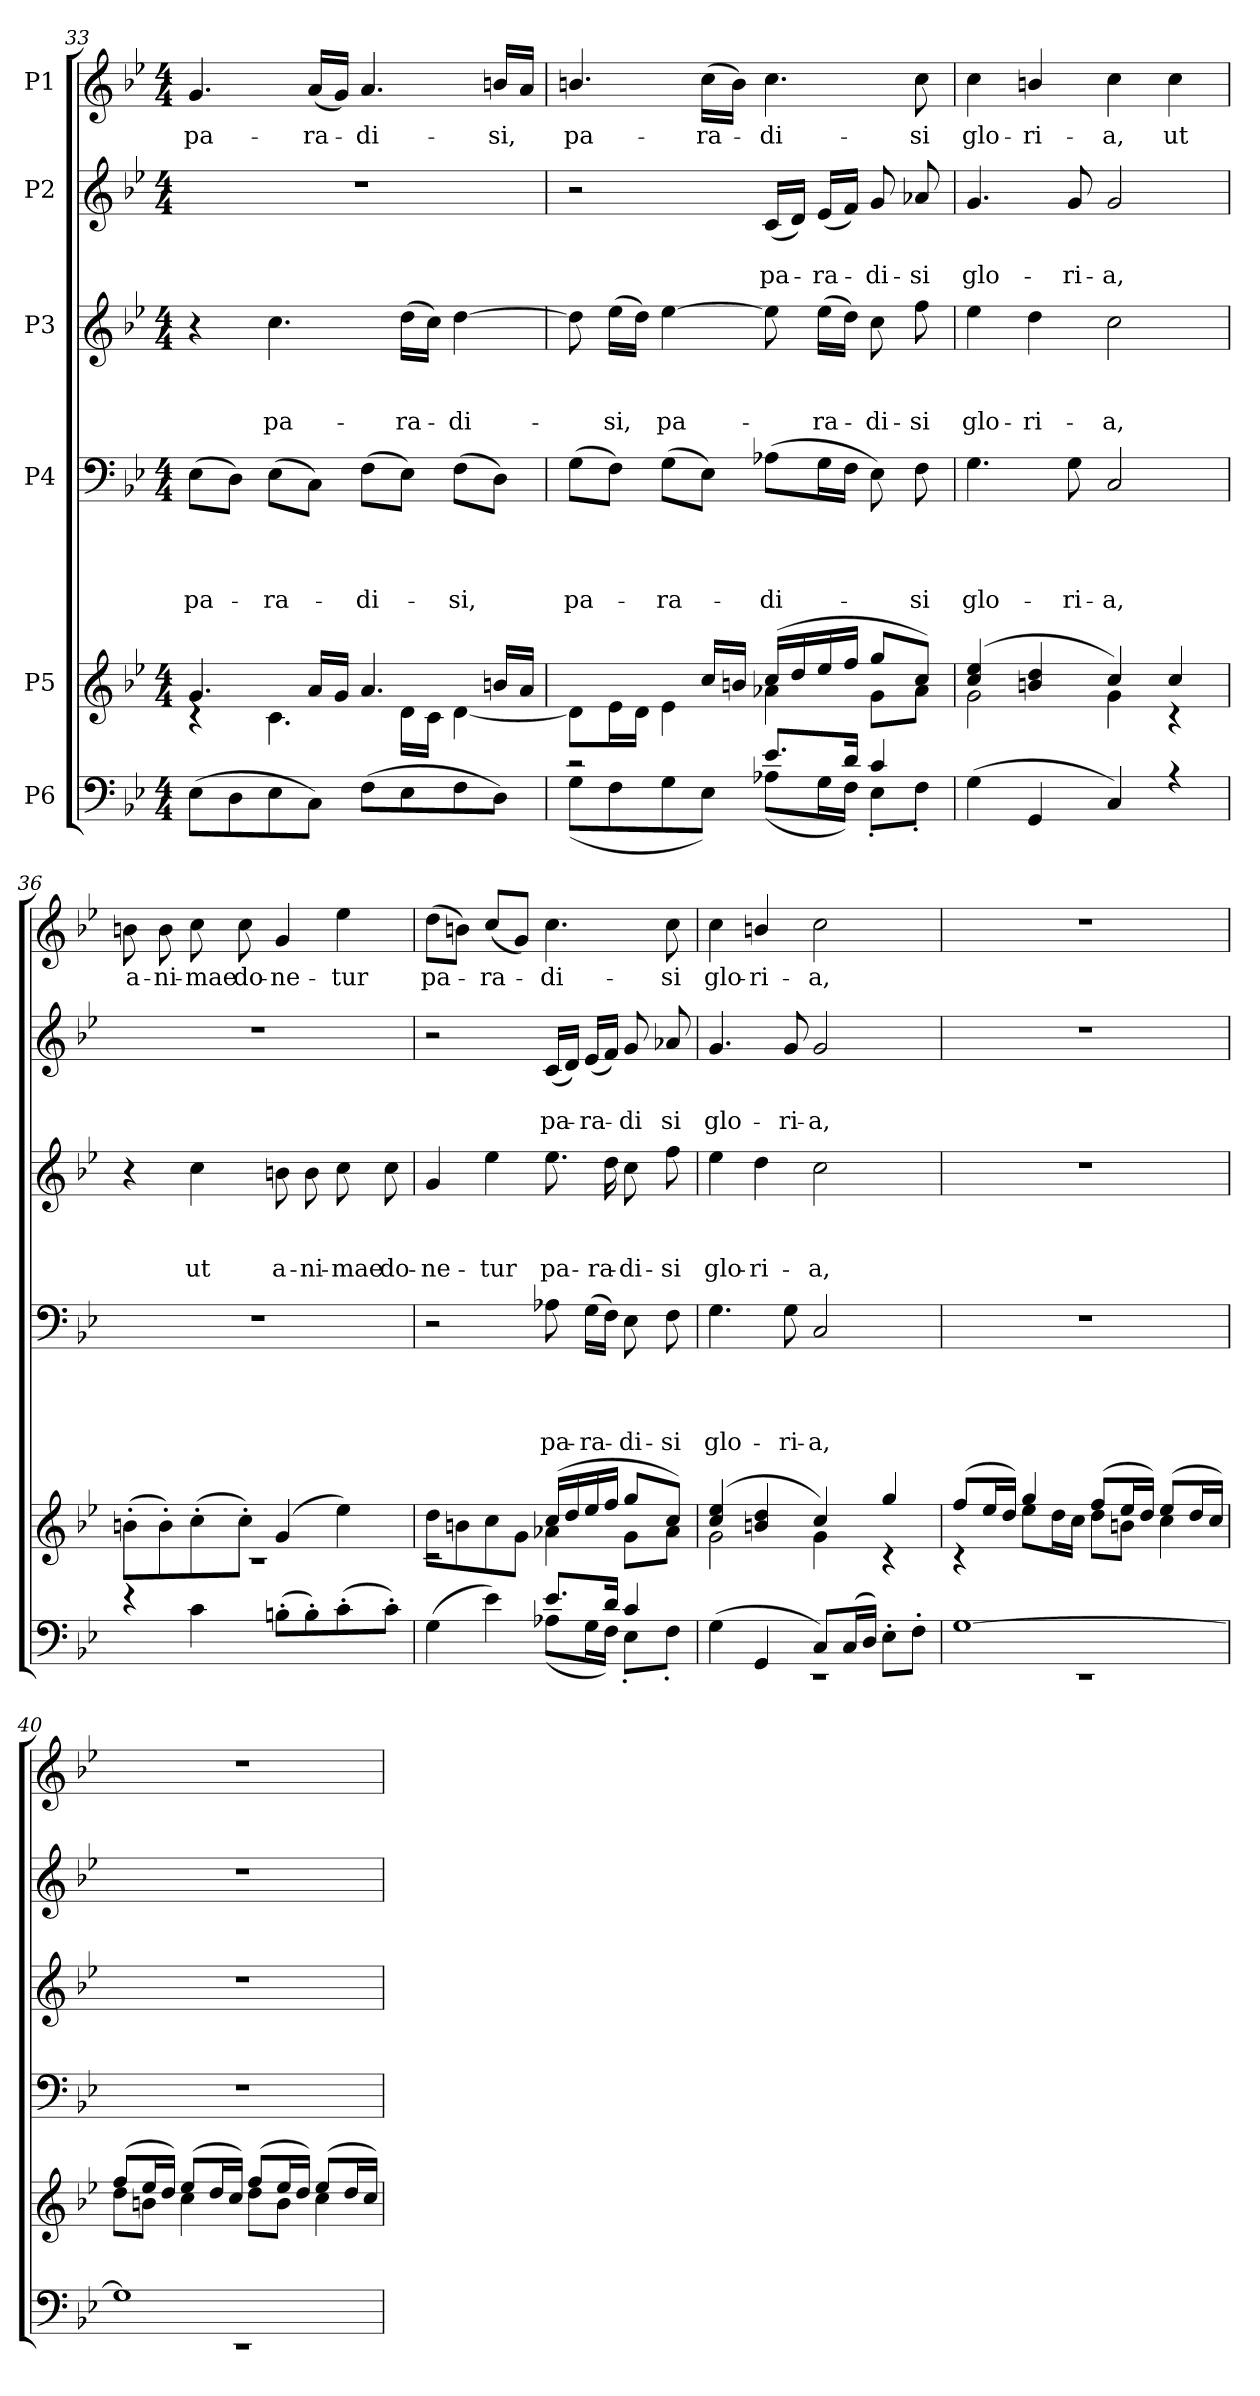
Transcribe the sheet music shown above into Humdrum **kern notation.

**kern	**kern	**kern	**text	**text	**text	**text	**kern	**text	**text	**text	**kern	**text	**text	**kern	**text
*part6	*part5	*part4	*part4	*part4	*part4	*part4	*part3	*part3	*part3	*part3	*part2	*part2	*part2	*part1	*part1
*staff6	*staff5	*staff4	*staff4	*staff4	*staff4	*staff4	*staff3	*staff3	*staff3	*staff3	*staff2	*staff2	*staff2	*staff1	*staff1
*I"P6	*I"P5	*I"P4	*	*	*	*	*I"P3	*	*	*	*I"P2	*	*	*I"P1	*
*clefF4	*clefG2	*clefF4	*	*	*	*	*clefG2	*	*	*	*clefG2	*	*	*clefG2	*
*	*	*	*	*	*	*	*ITrd7c12	*	*	*	*	*	*	*	*
*k[b-e-]	*k[b-e-]	*k[b-e-]	*	*	*	*	*k[b-e-]	*	*	*	*k[b-e-]	*	*	*k[b-e-]	*
*B-:	*B-:	*B-:	*	*	*	*	*B-:	*	*	*	*B-:	*	*	*B-:	*
*M4/4	*M4/4	*M4/4	*	*	*	*	*M4/4	*	*	*	*M4/4	*	*	*M4/4	*
=33	=33	=33	=33	=33	=33	=33	=33	=33	=33	=33	=33	=33	=33	=33	=33
*^	*^	*	*	*	*	*	*	*	*	*	*	*	*	*	*
!	!	!	!	!	!	!	!	!LO:LY:b	!	!	!	!	!	!	!	!	!LO:LY:b
(>8E-\L	1ryy	4.g/	4rc	(>8E-\L	.	.	.	pa-	4r	.	.	.	1r	.	.	4.g/	pa-
8D\	.	.	.	8D\J)	.	.	.	.	.	.	.	.	.	.	.	.	.
!	!	!	!	!	!	!	!	!LO:LY:b	!	!	!	!LO:LY:b	!	!	!	!	!
8E-\	.	.	4.c\	(>8E-\L	.	.	.	-ra-	4.c\	.	.	pa-	.	.	.	.	.
!	!	!	!	!	!	!	!	!	!	!	!	!	!	!	!	!	!LO:LY:b
8C\J)	.	16a/LL	.	8C\J)	.	.	.	.	.	.	.	.	.	.	.	(<16a/LL	-ra-
.	.	16g/JJ	.	.	.	.	.	.	.	.	.	.	.	.	.	16g/JJ)	.
!	!	!	!	!	!	!	!	!LO:LY:b	!	!	!	!	!	!	!	!	!LO:LY:b
(>8F\L	.	4.a/	.	(>8F\L	.	.	.	-di-	.	.	.	.	.	.	.	4.a/	-di-
!	!	!	!	!	!	!	!	!	!	!	!	!LO:LY:b	!	!	!	!	!
8E-\	.	.	16d\LL	8E-\J)	.	.	.	.	(>16d\LL	.	.	-ra-	.	.	.	.	.
.	.	.	16c\JJ	.	.	.	.	.	16c\JJ)	.	.	.	.	.	.	.	.
!	!	!	!	!	!	!	!	!LO:LY:b	!	!	!	!LO:LY:b	!	!	!	!	!
8F\	.	.	[<4d\	(>8F\L	.	.	.	-si,	[>4d\	.	.	-di-	.	.	.	.	.
!	!	!	!	!	!	!	!	!	!	!	!	!	!	!	!	!	!LO:LY:b
8D\J)	.	16bn/LL	.	8D\J)	.	.	.	.	.	.	.	.	.	.	.	16bn/LL	-si,
.	.	16a/JJ	.	.	.	.	.	.	.	.	.	.	.	.	.	16a/JJ	.
=34	=34	=34	=34	=34	=34	=34	=34	=34	=34	=34	=34	=34	=34	=34	=34	=34	=34
!	!	!	!	!	!	!	!	!LO:LY:b	!	!	!	!	!	!	!	!	!LO:LY:b
2rc	(>8G\L	4.ryy	8d\L]	(>8G\L	.	.	.	pa-	8d\]	.	.	.	2r	.	.	4.bn/	pa-
!	!	!	!	!	!	!	!	!	!	!	!	!LO:LY:b	!	!	!	!	!
.	8F\	.	16e-\L	8F\J)	.	.	.	.	(>16e-\LL	.	.	-si,	.	.	.	.	.
.	.	.	16d\JJ	.	.	.	.	.	16d\JJ)	.	.	.	.	.	.	.	.
!	!	!	!	!	!	!	!	!LO:LY:b	!	!	!	!LO:LY:b	!	!	!	!	!
.	8G\	.	4e-\	(>8G\L	.	.	.	-ra-	[>4e-\	.	.	pa-	.	.	.	.	.
!	!	!	!	!	!	!	!	!	!	!	!	!	!	!	!	!	!LO:LY:b
.	8E-\J)	16cc/LL	.	8E-\J)	.	.	.	.	.	.	.	.	.	.	.	(>16cc\LL	-ra-
.	.	16bn/JJ	.	.	.	.	.	.	.	.	.	.	.	.	.	16b\JJ)	.
!	!	!	!	!	!	!	!	!LO:LY:b	!	!	!	!	!	!	!LO:LY:b	!	!LO:LY:b
8.e-/L	(<8A-X\L	(>16cc/LL	4a-X\	(>8A-X\L	.	.	.	-di-	8e-\]	.	.	.	(<16c/LL	.	pa-	4.cc\	-di-
.	.	16dd/	.	.	.	.	.	.	.	.	.	.	16d/JJ)	.	.	.	.
!	!	!	!	!	!	!	!	!	!	!	!	!LO:LY:b	!	!	!LO:LY:b	!	!
.	16G\L	16ee-/	.	16G\L	.	.	.	.	(>16e-\LL	.	.	-ra-	(<16e-/LL	.	-ra-	.	.
16d/Jk	16F\JJ)	16ff/JJ	.	16F\JJ	.	.	.	.	16d\JJ)	.	.	.	16f/JJ)	.	.	.	.
!	!	!	!	!	!	!	!	!	!	!	!	!LO:LY:b	!	!	!LO:LY:b	!	!
4c/	8E-'<\L	8gg/L	8g\L	8E-\)	.	.	.	.	8c\	.	.	-di-	8g/	.	-di-	.	.
!	!	!	!	!	!	!	!	!LO:LY:b	!	!	!	!LO:LY:b	!	!	!LO:LY:b	!	!LO:LY:b
.	8F'<\J	8cc/J)	8a-\J	8F\	.	.	.	-si	8f\	.	.	-si	8a-X/	.	-si	8cc\	-si
=35	=35	=35	=35	=35	=35	=35	=35	=35	=35	=35	=35	=35	=35	=35	=35	=35	=35
!	!	!	!	!	!	!	!	!LO:LY:b	!	!	!	!LO:LY:b	!	!	!LO:LY:b	!	!LO:LY:b
(>4G\	1ryy	(>4cc/ 4ee-/	2g\	4.G\	.	.	.	glo-	4e-\	.	.	glo-	4.g/	.	glo-	4cc\	glo-
!	!	!	!	!	!	!	!	!	!	!	!	!LO:LY:b	!	!	!	!	!LO:LY:b
4GG/	.	4bn/ 4dd/	.	.	.	.	.	.	4d\	.	.	-ri-	.	.	.	4bn/	-ri-
!	!	!	!	!	!	!	!	!LO:LY:b	!	!	!	!	!	!	!LO:LY:b	!	!
.	.	.	.	8G\	.	.	.	-ri-	.	.	.	.	8g/	.	-ri-	.	.
!	!	!	!	!	!	!	!	!LO:LY:b	!	!	!	!LO:LY:b	!	!	!LO:LY:b	!	!LO:LY:b
4C/)	.	4cc/)	4g\	2C/	.	.	.	-a,	2c\	.	.	-a,	2g/	.	-a,	4cc\	-a,
!	!	!	!	!	!	!	!	!	!	!	!	!	!	!	!	!	!LO:LY:b
4r	.	4cc/	4rc	.	.	.	.	.	.	.	.	.	.	.	.	4cc\	ut
!!LO:LB:g=z
=36	=36	=36	=36	=36	=36	=36	=36	=36	=36	=36	=36	=36	=36	=36	=36	=36	=36
!	!	!	!	!	!	!	!	!	!	!	!	!	!	!	!	!	!LO:LY:b
4r	1ryy	(>8bn'<\L	1rc	1r	.	.	.	.	4r	.	.	.	1r	.	.	8bn\	a-
!	!	!	!	!	!	!	!	!	!	!	!	!	!	!	!	!	!LO:LY:b
.	.	8b'<\)	.	.	.	.	.	.	.	.	.	.	.	.	.	8b\	-ni-
!	!	!	!	!	!	!	!	!	!	!	!	!LO:LY:b	!	!	!	!	!LO:LY:b
4c\	.	(>8cc'<\	.	.	.	.	.	.	4c\	.	.	ut	.	.	.	8cc\	-mae
!	!	!	!	!	!	!	!	!	!	!	!	!	!	!	!	!	!LO:LY:b
.	.	8cc'<\J)	.	.	.	.	.	.	.	.	.	.	.	.	.	8cc\	do-
!	!	!	!	!	!	!	!	!	!	!	!	!LO:LY:b	!	!	!	!	!LO:LY:b
(>8Bn'>\L	.	(>4g/	.	.	.	.	.	.	8Bn\	.	.	a-	.	.	.	4g/	-ne-
!	!	!	!	!	!	!	!	!	!	!	!	!LO:LY:b	!	!	!	!	!
8B'>\)	.	.	.	.	.	.	.	.	8B\	.	.	-ni-	.	.	.	.	.
!	!	!	!	!	!	!	!	!	!	!	!	!LO:LY:b	!	!	!	!	!LO:LY:b
(>8c'>\	.	4ee-\)	.	.	.	.	.	.	8c\	.	.	-mae	.	.	.	4ee-\	-tur
!	!	!	!	!	!	!	!	!	!	!	!	!LO:LY:b	!	!	!	!	!
8c'>\J)	.	.	.	.	.	.	.	.	8c\	.	.	do-	.	.	.	.	.
=37	=37	=37	=37	=37	=37	=37	=37	=37	=37	=37	=37	=37	=37	=37	=37	=37	=37
!	!	!	!	!	!	!	!	!	!	!	!	!LO:LY:b	!	!	!	!	!LO:LY:b
2ryy	(>4G\	8dd\L	2rc	2r	.	.	.	.	4G/	.	.	-ne-	2r	.	.	(>8dd\L	pa-
.	.	8bn\	.	.	.	.	.	.	.	.	.	.	.	.	.	8bn\J)	.
!	!	!	!	!	!	!	!	!	!	!	!	!LO:LY:b	!	!	!	!	!LO:LY:b
.	4e-\)	8cc\	.	.	.	.	.	.	4e-\	.	.	-tur	.	.	.	(<8cc/L	-ra-
.	.	8g\J	.	.	.	.	.	.	.	.	.	.	.	.	.	8g/J)	.
!	!	!	!	!	!	!	!	!LO:LY:b	!	!	!	!LO:LY:b	!	!	!LO:LY:b	!	!LO:LY:b
8.e-/L	(<8A-X\L	(>16cc/LL	4a-X\	8A-X\	.	.	.	pa-	8.e-\	.	.	pa-	(<16c/LL	.	pa-	4.cc\	-di-
.	.	16dd/	.	.	.	.	.	.	.	.	.	.	16d/JJ)	.	.	.	.
!	!	!	!	!	!	!	!	!LO:LY:b	!	!	!	!	!	!	!LO:LY:b	!	!
.	16G\L	16ee-/	.	(>16G\LL	.	.	.	-ra-	.	.	.	.	(<16e-/LL	.	-ra-	.	.
!	!	!	!	!	!	!	!	!	!	!	!	!LO:LY:b	!	!	!	!	!
16d/Jk	16F\JJ)	16ff/JJ	.	16F\JJ)	.	.	.	.	16d\	.	.	-ra-	16f/JJ)	.	.	.	.
!	!	!	!	!	!	!	!	!LO:LY:b	!	!	!	!LO:LY:b	!	!	!LO:LY:b	!	!
4c/	8E-'<\L	8gg/L	8g\L	8E-\	.	.	.	-di-	8c\	.	.	-di-	8g/	.	-di	.	.
!	!	!	!	!	!	!	!	!LO:LY:b	!	!	!	!LO:LY:b	!	!	!LO:LY:b	!	!LO:LY:b
.	8F'<\J	8cc/J)	8a-\J	8F\	.	.	.	-si	8f\	.	.	-si	8a-X/	.	si	8cc\	-si
=38	=38	=38	=38	=38	=38	=38	=38	=38	=38	=38	=38	=38	=38	=38	=38	=38	=38
!	!	!	!	!	!	!	!	!LO:LY:b	!	!	!	!LO:LY:b	!	!	!LO:LY:b	!	!LO:LY:b
(>4G\	1rEE	(>4cc/ 4ee-/	2g\	4.G\	.	.	.	glo-	4e-\	.	.	glo-	4.g/	.	glo-	4cc\	glo-
!	!	!	!	!	!	!	!	!	!	!	!	!LO:LY:b	!	!	!	!	!LO:LY:b
4GG/	.	4bn/ 4dd/	.	.	.	.	.	.	4d\	.	.	-ri-	.	.	.	4bn/	-ri-
!	!	!	!	!	!	!	!	!LO:LY:b	!	!	!	!	!	!	!LO:LY:b	!	!
.	.	.	.	8G\	.	.	.	-ri-	.	.	.	.	8g/	.	-ri-	.	.
!	!	!	!	!	!	!	!	!LO:LY:b	!	!	!	!LO:LY:b	!	!	!LO:LY:b	!	!LO:LY:b
8C/L)	.	4cc/)	4g\	2C/	.	.	.	-a,	2c\	.	.	-a,	2g/	.	-a,	2cc\	-a,
(<16C/L	.	.	.	.	.	.	.	.	.	.	.	.	.	.	.	.	.
16D/JJ)	.	.	.	.	.	.	.	.	.	.	.	.	.	.	.	.	.
8E-'<\L	.	4gg/	4rc	.	.	.	.	.	.	.	.	.	.	.	.	.	.
8F'<\J	.	.	.	.	.	.	.	.	.	.	.	.	.	.	.	.	.
=39	=39	=39	=39	=39	=39	=39	=39	=39	=39	=39	=39	=39	=39	=39	=39	=39	=39
[>1G	1rEE	(>8ff/L	4rc	1r	.	.	.	.	1r	.	.	.	1r	.	.	1r	.
.	.	16ee-/L	.	.	.	.	.	.	.	.	.	.	.	.	.	.	.
.	.	16dd/JJ)	.	.	.	.	.	.	.	.	.	.	.	.	.	.	.
.	.	4gg/	8ee-\L	.	.	.	.	.	.	.	.	.	.	.	.	.	.
.	.	.	16dd\L	.	.	.	.	.	.	.	.	.	.	.	.	.	.
.	.	.	16cc\JJ	.	.	.	.	.	.	.	.	.	.	.	.	.	.
.	.	(>8ff/L	8dd\L	.	.	.	.	.	.	.	.	.	.	.	.	.	.
.	.	16ee-/L	8bn\J	.	.	.	.	.	.	.	.	.	.	.	.	.	.
.	.	16dd/JJ)	.	.	.	.	.	.	.	.	.	.	.	.	.	.	.
.	.	(>8ee-/L	4cc\	.	.	.	.	.	.	.	.	.	.	.	.	.	.
.	.	16dd/L	.	.	.	.	.	.	.	.	.	.	.	.	.	.	.
.	.	16cc/JJ)	.	.	.	.	.	.	.	.	.	.	.	.	.	.	.
!!LO:PB:g=z
=40	=40	=40	=40	=40	=40	=40	=40	=40	=40	=40	=40	=40	=40	=40	=40	=40	=40
1G]	1rEE	(>8ff/L	8dd\L	1r	.	.	.	.	1r	.	.	.	1r	.	.	1r	.
.	.	16ee-/L	8bn\J	.	.	.	.	.	.	.	.	.	.	.	.	.	.
.	.	16dd/JJ)	.	.	.	.	.	.	.	.	.	.	.	.	.	.	.
.	.	(>8ee-/L	4cc\	.	.	.	.	.	.	.	.	.	.	.	.	.	.
.	.	16dd/L	.	.	.	.	.	.	.	.	.	.	.	.	.	.	.
.	.	16cc/JJ)	.	.	.	.	.	.	.	.	.	.	.	.	.	.	.
.	.	(>8ff/L	8dd\L	.	.	.	.	.	.	.	.	.	.	.	.	.	.
.	.	16ee-/L	8b\J	.	.	.	.	.	.	.	.	.	.	.	.	.	.
.	.	16dd/JJ)	.	.	.	.	.	.	.	.	.	.	.	.	.	.	.
.	.	(>8ee-/L	4cc\	.	.	.	.	.	.	.	.	.	.	.	.	.	.
.	.	16dd/L	.	.	.	.	.	.	.	.	.	.	.	.	.	.	.
.	.	16cc/JJ)	.	.	.	.	.	.	.	.	.	.	.	.	.	.	.
*v	*v	*	*	*	*	*	*	*	*	*	*	*	*	*	*	*	*
*	*v	*v	*	*	*	*	*	*	*	*	*	*	*	*	*	*
=	=	=	=	=	=	=	=	=	=	=	=	=	=	=	=
*-	*-	*-	*-	*-	*-	*-	*-	*-	*-	*-	*-	*-	*-	*-	*-
